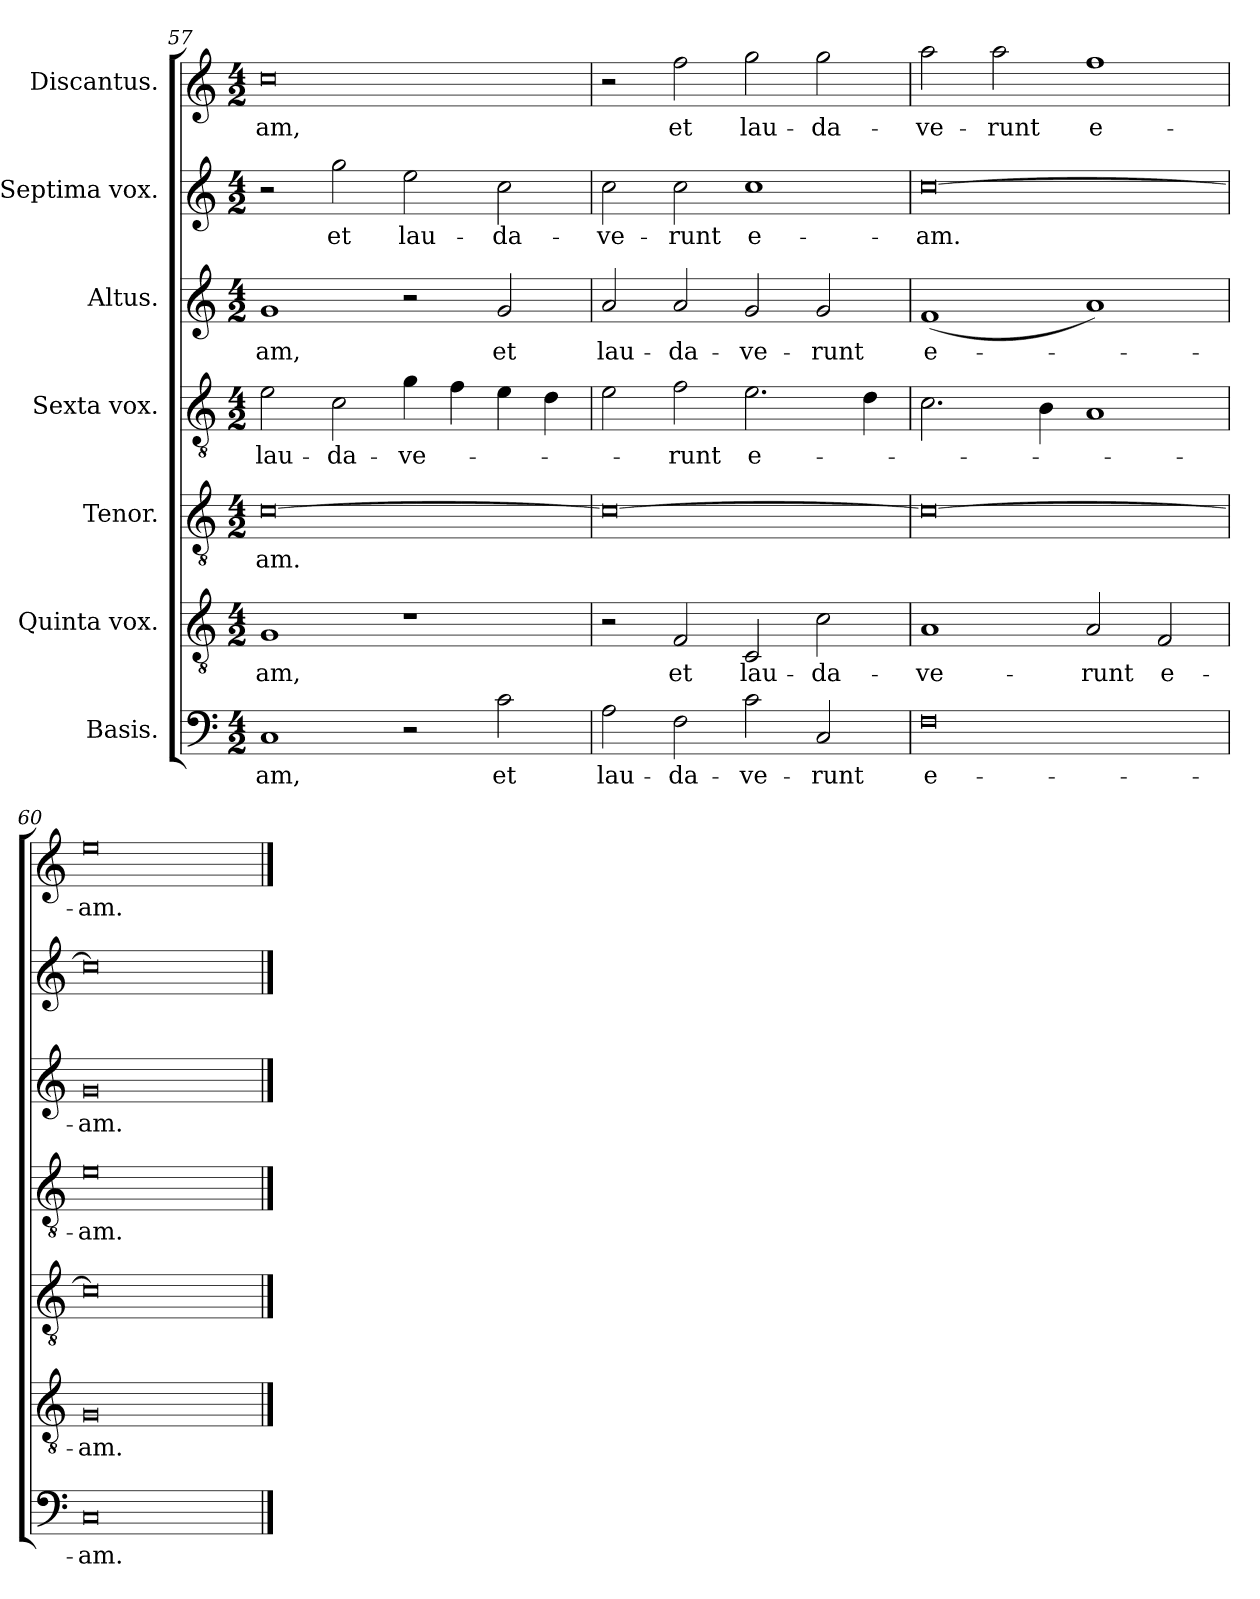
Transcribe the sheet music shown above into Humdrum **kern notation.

**kern	**text	**kern	**text	**kern	**text	**kern	**text	**kern	**text	**kern	**text	**kern	**text
*part7	*part7	*part6	*part6	*part5	*part5	*part4	*part4	*part3	*part3	*part2	*part2	*part1	*part1
*staff7	*staff7	*staff6	*staff6	*staff5	*staff5	*staff4	*staff4	*staff3	*staff3	*staff2	*staff2	*staff1	*staff1
*I"Basis.	*	*I"Quinta vox.	*	*I"Tenor.	*	*I"Sexta vox.	*	*I"Altus.	*	*I"Septima vox.	*	*I"Discantus.	*
*clefF4	*	*clefGv2	*	*clefGv2	*	*clefGv2	*	*clefG2	*	*clefG2	*	*clefG2	*
*k[]	*	*k[]	*	*k[]	*	*k[]	*	*k[]	*	*k[]	*	*k[]	*
*M4/2	*	*M4/2	*	*M4/2	*	*M4/2	*	*M4/2	*	*M4/2	*	*M4/2	*
=57	=57	=57	=57	=57	=57	=57	=57	=57	=57	=57	=57	=57	=57
!	!LO:LY:b	!	!LO:LY:b	!	!LO:LY:b	!	!LO:LY:b	!	!LO:LY:b	!	!	!	!LO:LY:b
1C	-am,	1G	-am,	[0c	-am.	2e\	lau-	1g	-am,	2r	.	0cc	-am,
!	!	!	!	!	!	!	!LO:LY:b	!	!	!	!LO:LY:b	!	!
.	.	.	.	.	.	2c\	-da-	.	.	2gg\	et	.	.
!	!	!	!	!	!	!	!LO:LY:b	!	!	!	!LO:LY:b	!	!
2r	.	1r	.	.	.	4g\	-ve-	2r	.	2ee\	lau-	.	.
.	.	.	.	.	.	4f\	.	.	.	.	.	.	.
!	!LO:LY:b	!	!	!	!	!	!	!	!LO:LY:b	!	!LO:LY:b	!	!
2c\	et	.	.	.	.	4e\	.	2g/	et	2cc\	-da-	.	.
.	.	.	.	.	.	4d\	.	.	.	.	.	.	.
=58	=58	=58	=58	=58	=58	=58	=58	=58	=58	=58	=58	=58	=58
!	!LO:LY:b	!	!	!	!	!	!	!	!LO:LY:b	!	!LO:LY:b	!	!
2A\	lau-	2r	.	0c_	.	2e\	.	2a/	lau-	2cc\	-ve-	2r	.
!	!LO:LY:b	!	!LO:LY:b	!	!	!	!LO:LY:b	!	!LO:LY:b	!	!LO:LY:b	!	!LO:LY:b
2F\	-da-	2F/	et	.	.	2f\	-runt	2a/	-da-	2cc\	-runt	2ff\	et
!	!LO:LY:b	!	!LO:LY:b	!	!	!	!LO:LY:b	!	!LO:LY:b	!	!LO:LY:b	!	!LO:LY:b
2c\	-ve-	2C/	lau-	.	.	2.e\	e-	2g/	-ve-	1cc	e-	2gg\	lau-
!	!LO:LY:b	!	!LO:LY:b	!	!	!	!	!	!LO:LY:b	!	!	!	!LO:LY:b
2C/	-runt	2c\	-da-	.	.	.	.	2g/	-runt	.	.	2gg\	-da-
.	.	.	.	.	.	4d\	.	.	.	.	.	.	.
=59	=59	=59	=59	=59	=59	=59	=59	=59	=59	=59	=59	=59	=59
!	!LO:LY:b	!	!LO:LY:b	!	!	!	!	!	!LO:LY:b	!	!LO:LY:b	!	!LO:LY:b
0F	e-	1A	-ve-	0c_	.	2.c\	.	(>1f	e-	[0cc	-am.	2aa\	-ve-
!	!	!	!	!	!	!	!	!	!	!	!	!	!LO:LY:b
.	.	.	.	.	.	.	.	.	.	.	.	2aa\	-runt
.	.	.	.	.	.	4B\	.	.	.	.	.	.	.
!	!	!	!LO:LY:b	!	!	!	!	!	!	!	!	!	!LO:LY:b
.	.	2A/	-runt	.	.	1A	.	1a)	.	.	.	1ff	e-
!	!	!	!LO:LY:b	!	!	!	!	!	!	!	!	!	!
.	.	2F/	e-	.	.	.	.	.	.	.	.	.	.
=60	=60	=60	=60	=60	=60	=60	=60	=60	=60	=60	=60	=60	=60
!	!LO:LY:b	!	!LO:LY:b	!	!	!	!LO:LY:b	!	!LO:LY:b	!	!	!	!LO:LY:b
0C	-am.	0G	-am.	0c]	.	0e	-am.	0g	-am.	0cc]	.	0ee	-am.
==	==	==	==	==	==	==	==	==	==	==	==	==	==
*-	*-	*-	*-	*-	*-	*-	*-	*-	*-	*-	*-	*-	*-
